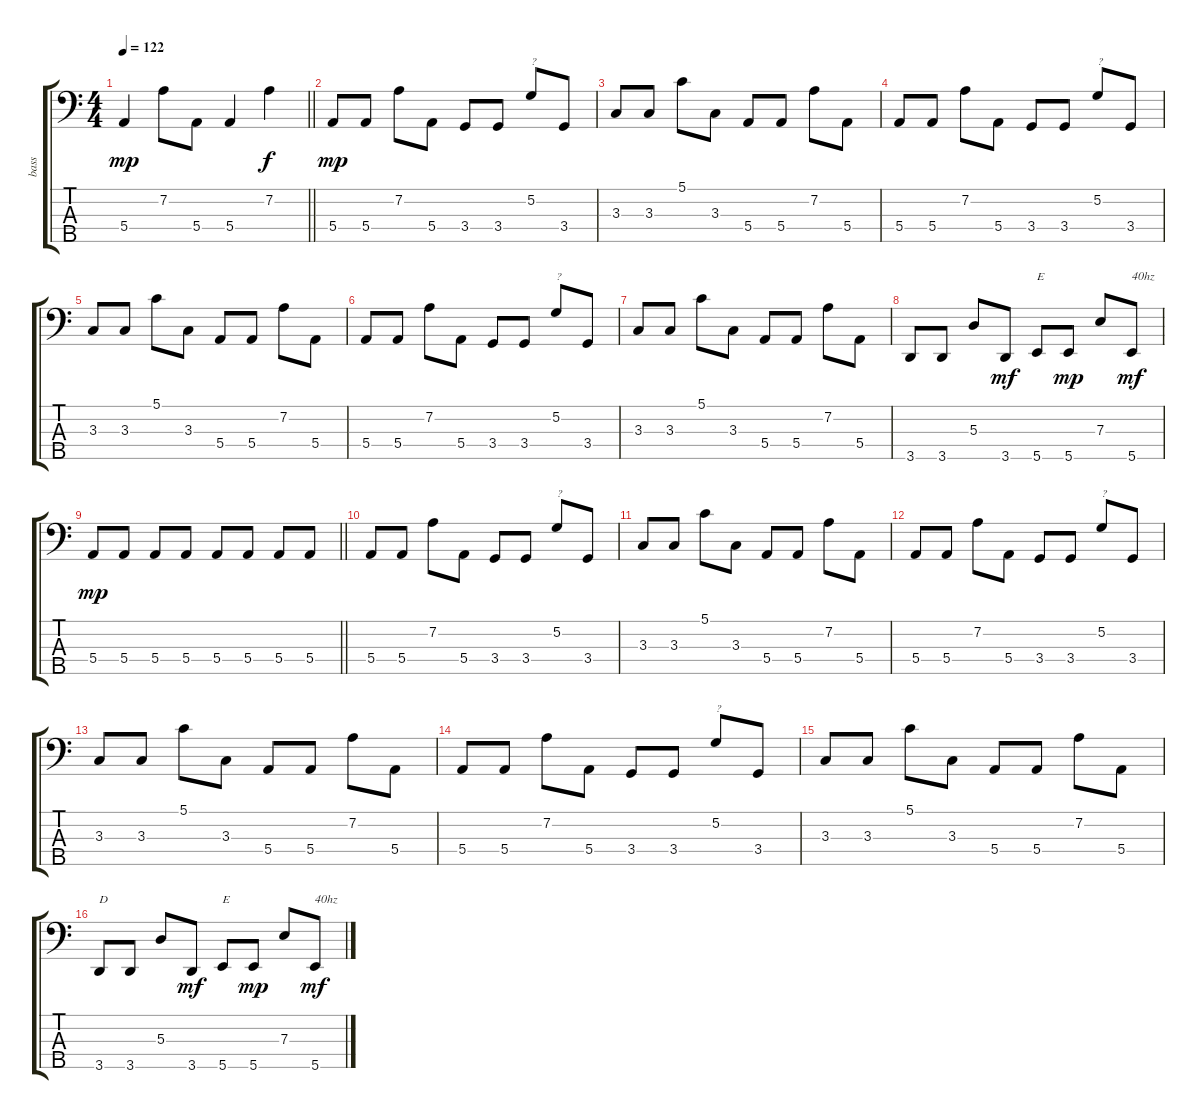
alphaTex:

\track ("bass" "bass") {instrument electricbasspick}
\staff {score tabs}
\tuning (G2 D2 A1 E1 B0) {hide}
\ts (4 4)
\tempo 122
\clef f4
\barLineRight lightlight
\ks c
5.4.4{dy mp} 7.2.8 5.4.8 5.4.4 7.2.4{dy f} |
5.4.8{dy mp} 5.4.8 7.2.8 5.4.8 3.4.8 3.4.8 5.2.8{txt "?"} 3.4.8 |
3.3.8 3.3.8 5.1.8 3.3.8 5.4.8 5.4.8 7.2.8 5.4.8 |
5.4.8 5.4.8 7.2.8 5.4.8 3.4.8 3.4.8 5.2.8{txt "?"} 3.4.8 |
3.3.8 3.3.8 5.1.8 3.3.8 5.4.8 5.4.8 7.2.8 5.4.8 |
5.4.8 5.4.8 7.2.8 5.4.8 3.4.8 3.4.8 5.2.8{txt "?"} 3.4.8 |
3.3.8 3.3.8 5.1.8 3.3.8 5.4.8 5.4.8 7.2.8 5.4.8 |
3.5.8 3.5.8 5.3.8 3.5.8{dy mf} 5.5.8{txt "E"} 5.5.8{dy mp} 7.3.8 5.5.8{txt "40hz" dy mf} |
\barLineRight lightlight
5.4.8{dy mp} 5.4.8 5.4.8 5.4.8 5.4.8 5.4.8 5.4.8 5.4.8 |
5.4.8 5.4.8 7.2.8 5.4.8 3.4.8 3.4.8 5.2.8{txt "?"} 3.4.8 |
3.3.8 3.3.8 5.1.8 3.3.8 5.4.8 5.4.8 7.2.8 5.4.8 |
5.4.8 5.4.8 7.2.8 5.4.8 3.4.8 3.4.8 5.2.8{txt "?"} 3.4.8 |
3.3.8 3.3.8 5.1.8 3.3.8 5.4.8 5.4.8 7.2.8 5.4.8 |
5.4.8 5.4.8 7.2.8 5.4.8 3.4.8 3.4.8 5.2.8{txt "?"} 3.4.8 |
3.3.8 3.3.8 5.1.8 3.3.8 5.4.8 5.4.8 7.2.8 5.4.8 |
3.5.8{txt "D"} 3.5.8 5.3.8 3.5.8{dy mf} 5.5.8{txt "E"} 5.5.8{dy mp} 7.3.8 5.5.8{txt "40hz" dy mf}
